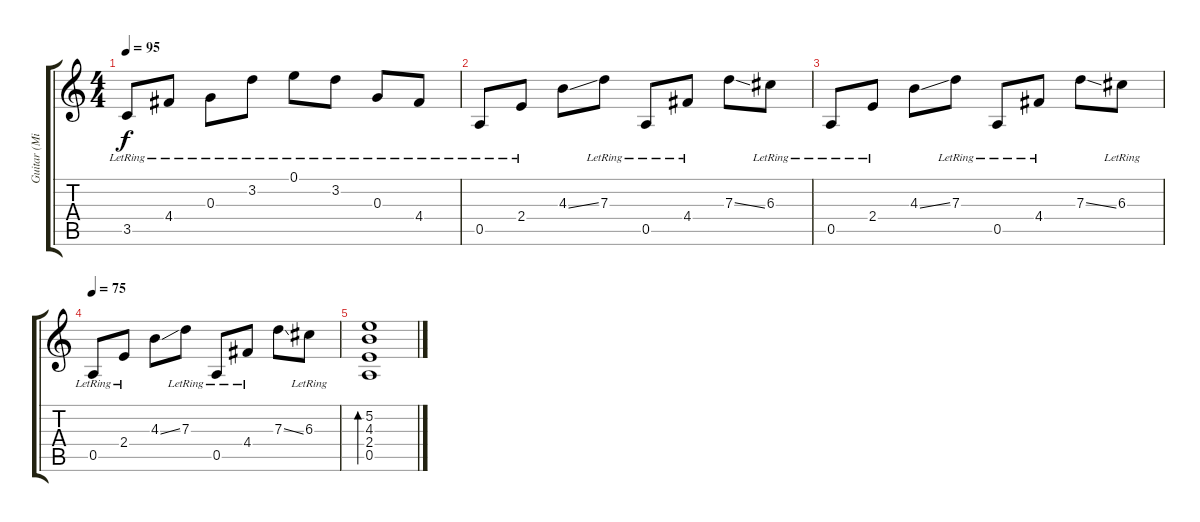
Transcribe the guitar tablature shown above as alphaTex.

\track ("Guitar (Mike Oldfield)" "Guitar (Mi") {instrument acousticguitarnylon}
\staff {score tabs}
\tuning (E4 B3 G3 D3 A2 E2) {hide}
\ts (4 4)
\tempo 95
\clef g2
\ks c
3.5{lr}.8{dy f} 4.4{lr}.8 0.3{lr}.8 3.2{lr}.8 0.1{lr}.8 3.2{lr}.8 0.3{lr}.8 4.4{lr}.8 |
0.5{lr}.8 2.4{lr}.8 4.3{ss}.8 7.3{lr}.8 0.5{lr}.8 4.4{lr}.8 7.3{ss}.8 6.3{lr}.8 |
0.5{lr}.8 2.4{lr}.8 4.3{ss}.8 7.3{lr}.8 0.5{lr}.8 4.4{lr}.8 7.3{ss}.8 6.3{lr}.8 |
\tempo 75
0.5{lr}.8 2.4{lr}.8 4.3{ss}.8 7.3{lr}.8 0.5{lr}.8 4.4{lr}.8 7.3{ss}.8 6.3{lr}.8 |
(5.2 4.3 2.4 0.5).1{bd 240}
